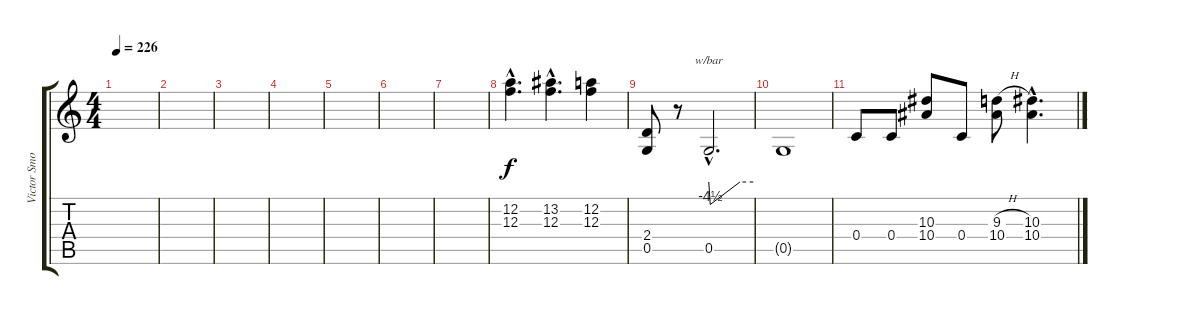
\track ("Victor Smolski" "Victor Smo") {instrument distortionguitar}
\staff {score tabs}
\tuning (D4 A3 F3 C3 G2 D2) {hide}
\ts (4 4)
\tempo 226
\clef g2
\ks c
|
|
|
|
|
|
|
(12.2{hac} 12.3{hac}).4{d volume 10 balance 16} (13.2{hac} 12.3{hac}).4{d} (12.2 12.3).4 |
(2.4 0.5).8{volume 12} r.8 0.5{hac}.2{d tbe (custom default 0 0 2 -18 42 0 60 0)} |
0.5{t}.1 |
0.4.8{volume 11} 0.4.8 (10.3 10.4).8 0.4.8 (9.3{h} 10.4).8 (10.3{hac} 10.4{hac}).4{d}
